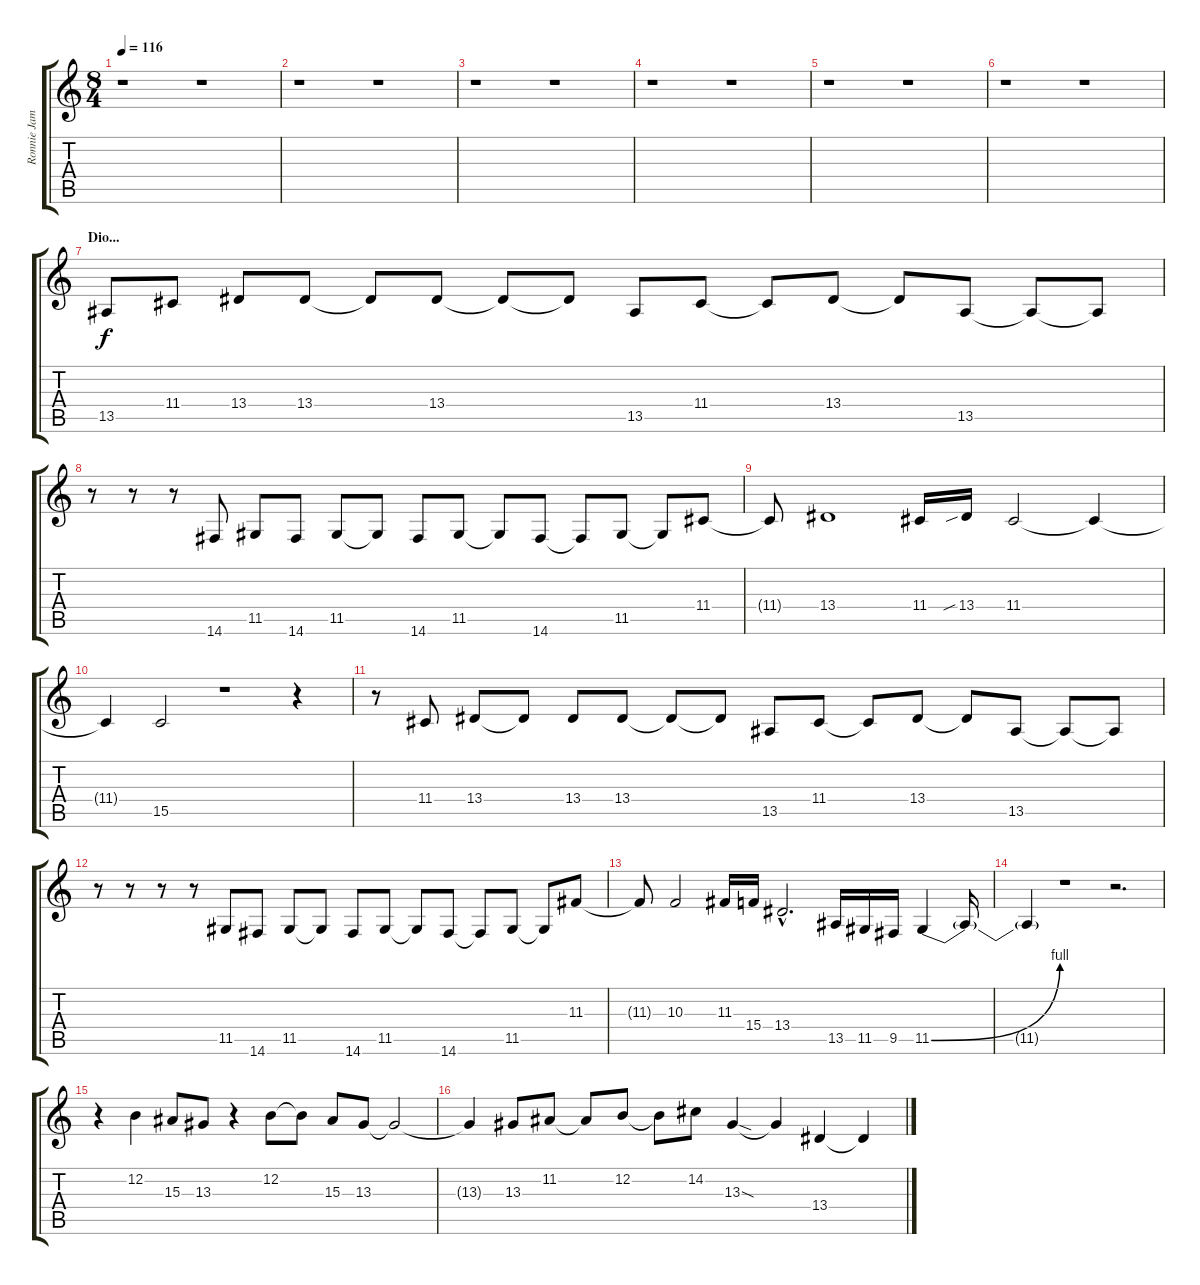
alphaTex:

\track ("Ronnie James Dio - Vocals" "Ronnie Jam") {instrument cello}
\staff {score tabs}
\tuning (E4 B3 G3 D3 A2 E2) {hide}
\ts (8 4)
\tempo 116
\clef g2
\ks c
r.1{dy f instrument cello} r.1 |
r.1 r.1 |
r.1 r.1 |
r.1 r.1 |
r.1 r.1 |
r.1 r.1 |
\section ("" "Dio...")
13.5.8 11.4.8 13.4.8 13.4.8 13.4{t}.8 13.4.8 13.4{t}.8 13.4{t}.8 13.5.8 11.4.8 11.4{t}.8 13.4.8 13.4{t}.8 13.5.8 13.5{t}.8 13.5{t}.8 |
r.8 r.8 r.8 14.6.8 11.5.8 14.6.8 11.5.8 11.5{t}.8 14.6.8 11.5.8 11.5{t}.8 14.6.8 14.6{t}.8 11.5.8 11.5{t}.8 11.4.8 |
11.4{t}.8 13.4.1 11.4.16 13.4{sib}.16 11.4.2 11.4{t}.4 |
11.4{t}.4 15.5.2 r.1 r.4 |
r.8 11.4.8 13.4.8 13.4{t}.8 13.4.8 13.4.8 13.4{t}.8 13.4{t}.8 13.5.8 11.4.8 11.4{t}.8 13.4.8 13.4{t}.8 13.5.8 13.5{t}.8 13.5{t}.8 |
r.8 r.8 r.8 r.8 11.5.8 14.6.8 11.5.8 11.5{t}.8 14.6.8 11.5.8 11.5{t}.8 14.6.8 14.6{t}.8 11.5.8 11.5{t}.8 11.3.8 |
11.3{t}.8 10.3.2 11.3.16 15.4.16 13.4{hac}.2{d} 13.5.16 11.5.16 9.5.16 11.5{be (bend 0 0 60 4)}.4 11.5{t}.16 |
11.5{t}.4 r.1 r.2{d} |
r.4 12.2.4 15.3.8 13.3.8 r.4 12.2.8 12.2{t}.8 15.3.8 13.3.8 13.3{t}.2 |
13.3{t}.4 13.3.8 11.2.8 11.2{t}.8 12.2.8 12.2{t}.8 14.2.8 13.3{sod}.4 13.3{t}.4 13.4.4 13.4{t}.4
